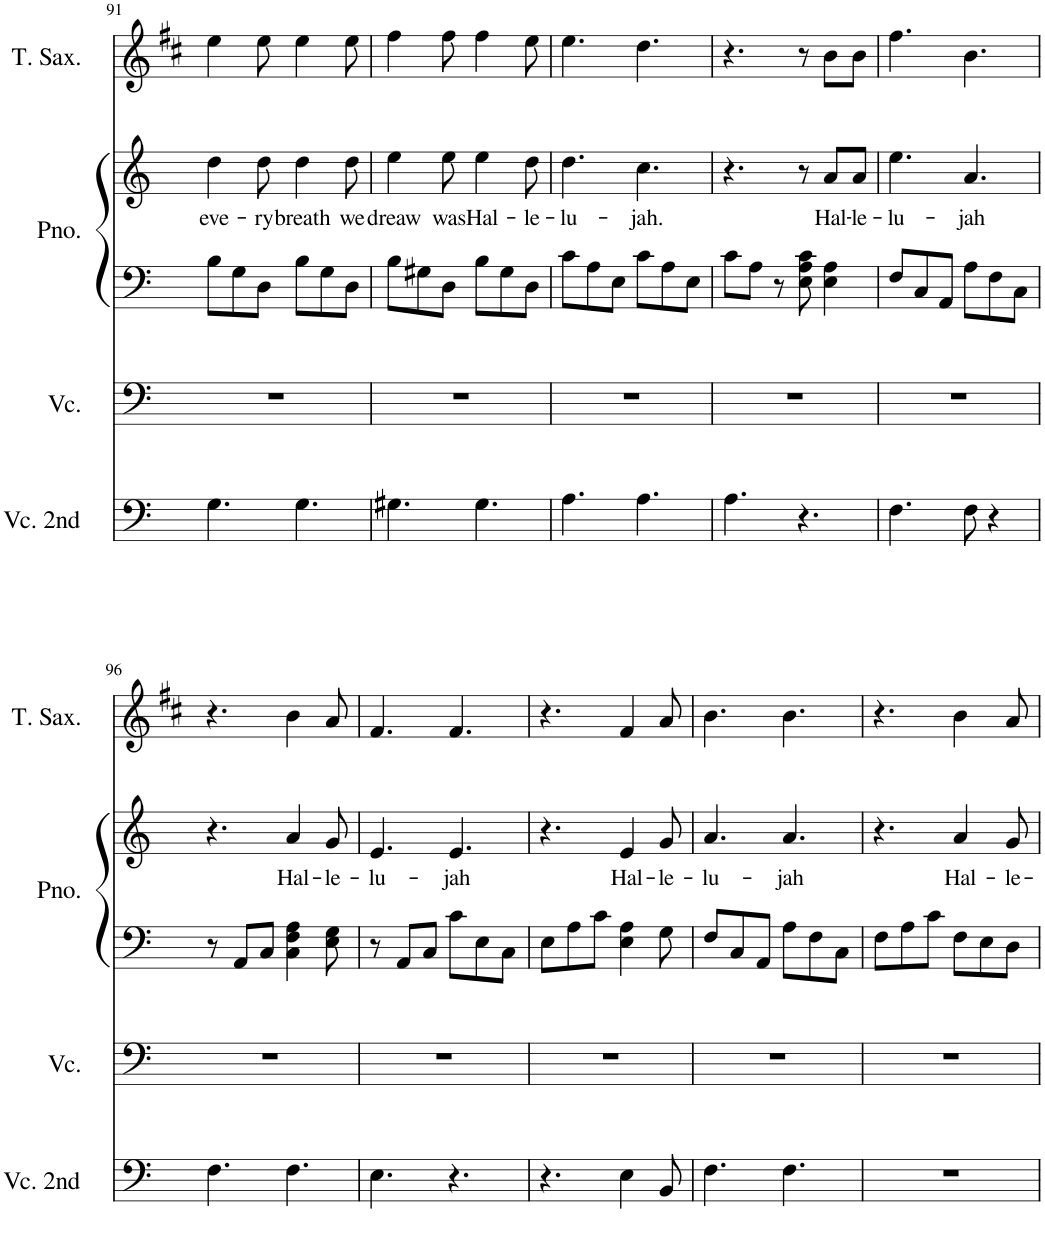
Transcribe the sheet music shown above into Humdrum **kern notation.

**kern	**kern	**kern	**kern	**text	**kern
*part4	*part3	*part2	*part2	*part2	*part1
*staff5	*staff4	*staff3	*staff2	*staff2	*staff1
*I"Violoncello 2nd time	*I"Violoncello 1st time	*I"Piano	*	*	*I"Tenor Saxophone
*I'Vc. 2nd	*I'Vc.	*I'Pno.	*	*	*I'T. Sax.
!!LO:PB:g=z
*clefF4	*clefF4	*clefF4	*clefG2	*	*clefG2
*	*	*	*	*	*Trd8c14
*k[]	*k[]	*k[]	*k[]	*	*k[f#c#]
*M6/8	*M6/8	*M6/8	*M6/8	*	*M6/8
=91	=91	=91	=91	=91	=91
!	!	!	!	!LO:LY:b	!
4.G\	2.r	8B\L	4dd\	eve-	4ee\
.	.	8G\	.	.	.
!	!	!	!	!LO:LY:b	!
.	.	8D\J	8dd\	-ry	8ee\
!	!	!	!	!LO:LY:b	!
4.G\	.	8B\L	4dd\	breath	4ee\
.	.	8G\	.	.	.
!	!	!	!	!LO:LY:b	!
.	.	8D\J	8dd\	we	8ee\
=92	=92	=92	=92	=92	=92
!	!	!	!	!LO:LY:b	!
4.G#X\	2.r	8B\L	4ee\	dreaw	4ff#\
.	.	8G#X\	.	.	.
!	!	!	!	!LO:LY:b	!
.	.	8D\J	8ee\	was	8ff#\
!	!	!	!	!LO:LY:b	!
4.G#\	.	8B\L	4ee\	Hal-	4ff#\
.	.	8G#\	.	.	.
!	!	!	!	!LO:LY:b	!
.	.	8D\J	8dd\	-le-	8ee\
=93	=93	=93	=93	=93	=93
!	!	!	!	!LO:LY:b	!
4.A\	2.r	8c\L	4.dd\	-lu-	4.ee\
.	.	8A\	.	.	.
.	.	8E\J	.	.	.
!	!	!	!	!LO:LY:b	!
4.A\	.	8c\L	4.cc\	-jah.	4.dd\
.	.	8A\	.	.	.
.	.	8E\J	.	.	.
=94	=94	=94	=94	=94	=94
4.A\	2.r	8c\L	4.r	.	4.r
.	.	8A\J	.	.	.
.	.	8r	.	.	.
4.r	.	8E\ 8A\ 8c\	8r	.	8r
!	!	!	!	!LO:LY:b	!
.	.	4E\ 4A\	8a/L	Hal-	8b\L
!	!	!	!	!LO:LY:b	!
.	.	.	8a/J	-le-	8b\J
=95	=95	=95	=95	=95	=95
!	!	!	!	!LO:LY:b	!
4.F\	2.r	8F/L	4.ee\	-lu-	4.ff#\
.	.	8C/	.	.	.
.	.	8AA/J	.	.	.
!	!	!	!	!LO:LY:b	!
8F\	.	8A\L	4.a/	-jah	4.b\
4r	.	8F\	.	.	.
.	.	8C\J	.	.	.
!!LO:LB:g=z
=96	=96	=96	=96	=96	=96
4.F\	2.r	8r	4.r	.	4.r
.	.	8AA/L	.	.	.
.	.	8C/J	.	.	.
!	!	!	!	!LO:LY:b	!
4.F\	.	4C\ 4F\ 4A\	4a/	Hal-	4b\
!	!	!	!	!LO:LY:b	!
.	.	8E\ 8G\	8g/	-le-	8a/
=97	=97	=97	=97	=97	=97
!	!	!	!	!LO:LY:b	!
4.E\	2.r	8r	4.e/	-lu-	4.f#/
.	.	8AA/L	.	.	.
.	.	8C/J	.	.	.
!	!	!	!	!LO:LY:b	!
4.r	.	8c\L	4.e/	-jah	4.f#/
.	.	8E\	.	.	.
.	.	8C\J	.	.	.
=98	=98	=98	=98	=98	=98
4.r	2.r	8E\L	4.r	.	4.r
.	.	8A\	.	.	.
.	.	8c\J	.	.	.
!	!	!	!	!LO:LY:b	!
4E\	.	4E\ 4A\	4e/	Hal-	4f#/
!	!	!	!	!LO:LY:b	!
8BB/	.	8G\	8g/	-le-	8a/
=99	=99	=99	=99	=99	=99
!	!	!	!	!LO:LY:b	!
4.F\	2.r	8F/L	4.a/	-lu-	4.b\
.	.	8C/	.	.	.
.	.	8AA/J	.	.	.
!	!	!	!	!LO:LY:b	!
4.F\	.	8A\L	4.a/	-jah	4.b\
.	.	8F\	.	.	.
.	.	8C\J	.	.	.
=100	=100	=100	=100	=100	=100
2.r	2.r	8F\L	4.r	.	4.r
.	.	8A\	.	.	.
.	.	8c\J	.	.	.
!	!	!	!	!LO:LY:b	!
.	.	8F\L	4a/	Hal-	4b\
.	.	8E\	.	.	.
!	!	!	!	!LO:LY:b	!
.	.	8D\J	8g/	-le-	8a/
=	=	=	=	=	=
*-	*-	*-	*-	*-	*-
